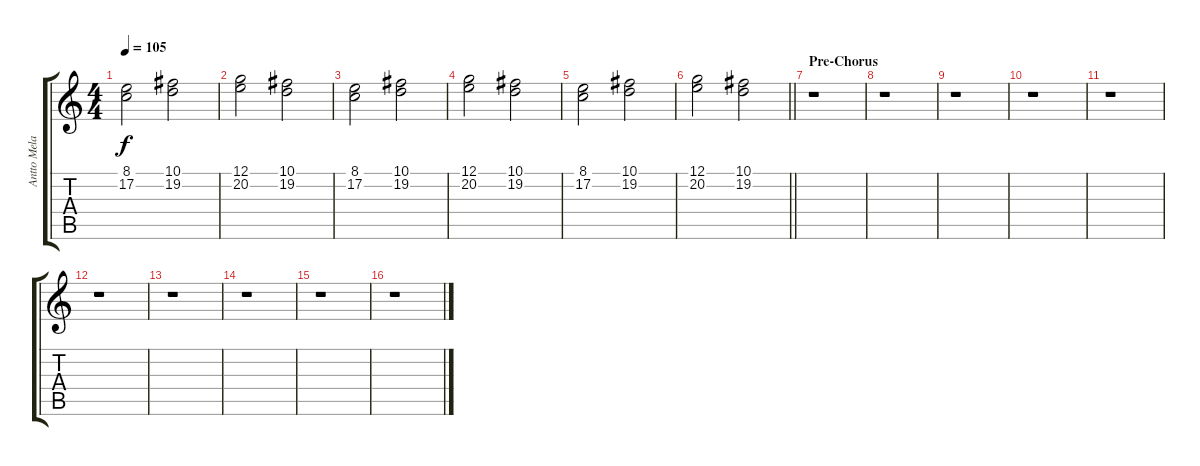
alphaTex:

\track ("Antto Melasniemi (Keyboard)" "Antto Mela") {instrument rockorgan}
\staff {score tabs}
\tuning (E4 B3 G3 D3 A2 E2) {hide}
\ts (4 4)
\tempo 105
\clef g2
\ks c
(8.1 17.2).2{dy f} (10.1 19.2).2 |
(12.1 20.2).2 (10.1 19.2).2 |
(8.1 17.2).2 (10.1 19.2).2 |
(12.1 20.2).2 (10.1 19.2).2 |
(8.1 17.2).2 (10.1 19.2).2 |
\barLineRight lightlight
(12.1 20.2).2 (10.1 19.2).2 |
\section ("" "Pre-Chorus")
r.1 |
r.1 |
r.1 |
r.1 |
r.1 |
r.1 |
r.1 |
r.1 |
r.1 |
r.1
